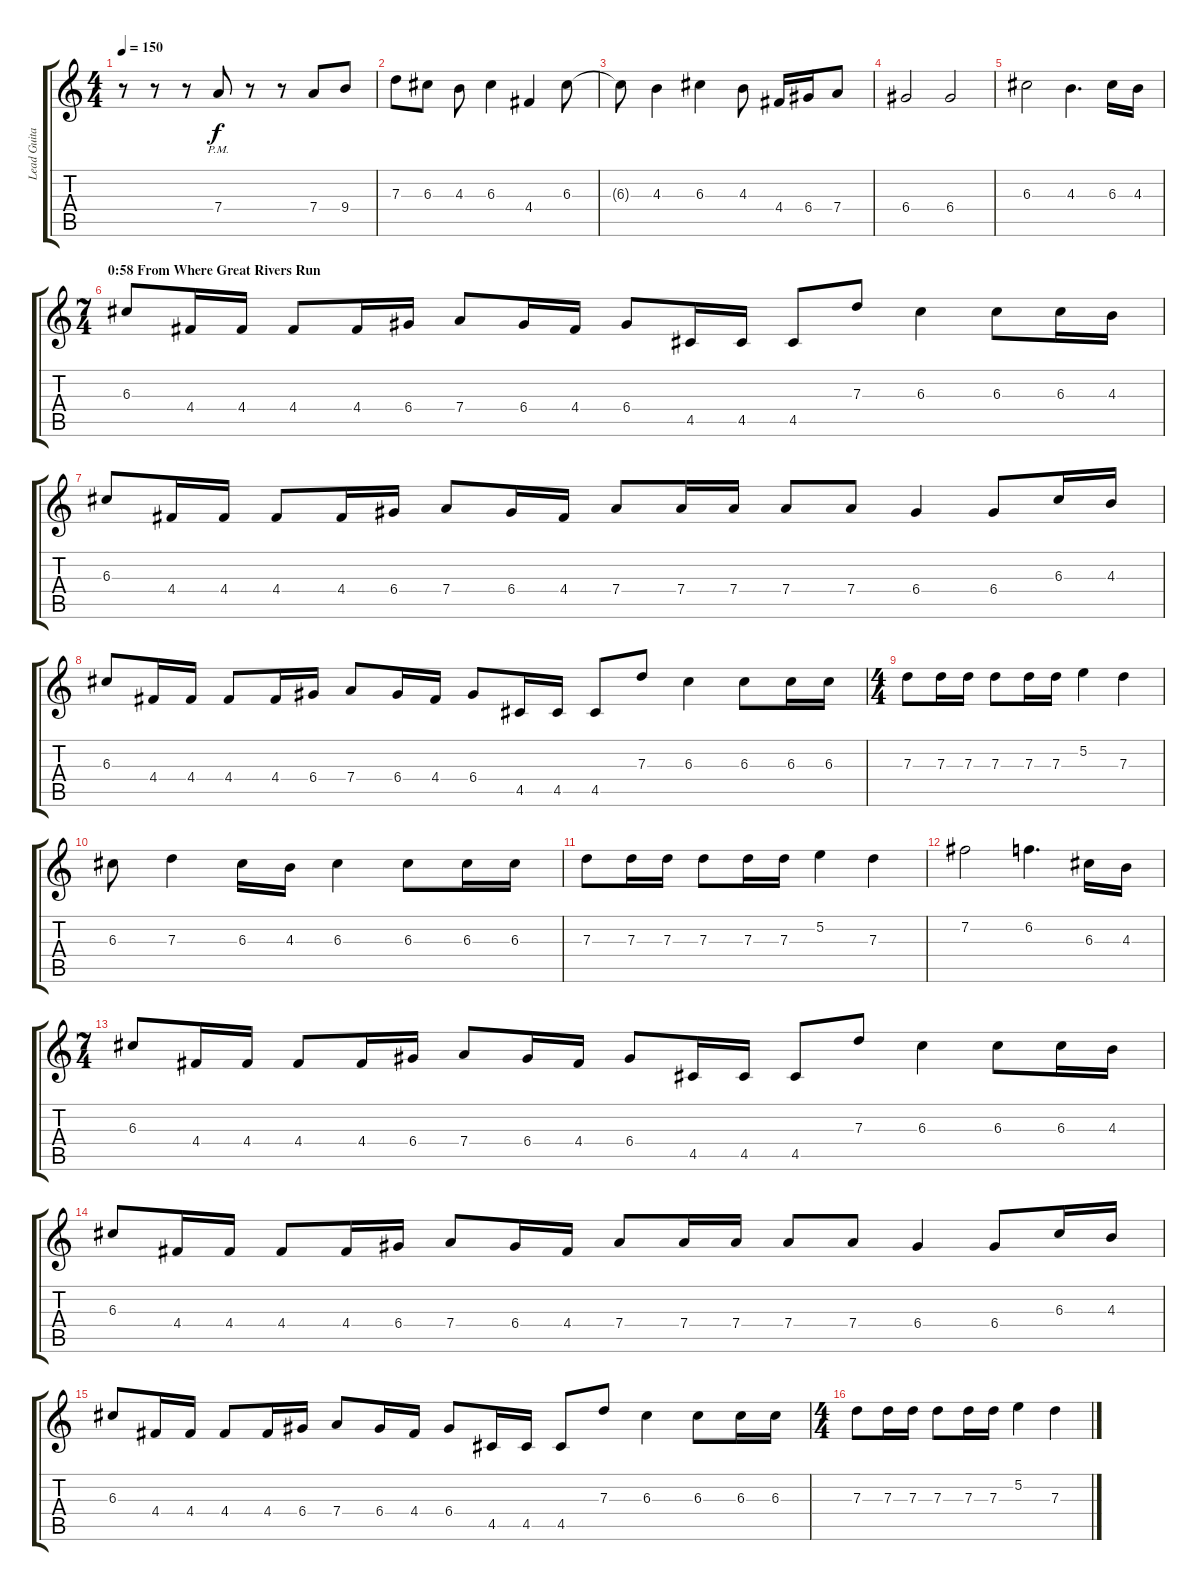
\track ("Lead Guitar 1" "Lead Guita") {instrument distortionguitar}
\staff {score tabs}
\tuning (E4 B3 G3 D3 A2 E2) {hide}
\ts (4 4)
\tempo 150
\clef g2
\ks c
r.8{dy f} r.8 r.8 7.4{pm}.8 r.8 r.8 7.4.8 9.4.8 |
7.3.8 6.3.8 4.3.8 6.3.4 4.4.4 6.3.8 |
6.3{t}.8 4.3.4 6.3.4 4.3.8 4.4.16 6.4.16 7.4.8 |
6.4.2 6.4.2 |
6.3.2 4.3.4{d} 6.3.16 4.3.16 |
\ts (7 4)
\section ("" "0:58 From Where Great Rivers Run")
6.3.8 4.4.16 4.4.16 4.4.8 4.4.16 6.4.16 7.4.8 6.4.16 4.4.16 6.4.8 4.5.16 4.5.16 4.5.8 7.3.8 6.3.4 6.3.8 6.3.16 4.3.16 |
6.3.8 4.4.16 4.4.16 4.4.8 4.4.16 6.4.16 7.4.8 6.4.16 4.4.16 7.4.8 7.4.16 7.4.16 7.4.8 7.4.8 6.4.4 6.4.8 6.3.16 4.3.16 |
6.3.8 4.4.16 4.4.16 4.4.8 4.4.16 6.4.16 7.4.8 6.4.16 4.4.16 6.4.8 4.5.16 4.5.16 4.5.8 7.3.8 6.3.4 6.3.8 6.3.16 6.3.16 |
\ts (4 4)
7.3.8 7.3.16 7.3.16 7.3.8 7.3.16 7.3.16 5.2.4 7.3.4 |
6.3.8 7.3.4 6.3.16 4.3.16 6.3.4 6.3.8 6.3.16 6.3.16 |
7.3.8 7.3.16 7.3.16 7.3.8 7.3.16 7.3.16 5.2.4 7.3.4 |
7.2.2 6.2.4{d} 6.3.16 4.3.16 |
\ts (7 4)
6.3.8 4.4.16 4.4.16 4.4.8 4.4.16 6.4.16 7.4.8 6.4.16 4.4.16 6.4.8 4.5.16 4.5.16 4.5.8 7.3.8 6.3.4 6.3.8 6.3.16 4.3.16 |
6.3.8 4.4.16 4.4.16 4.4.8 4.4.16 6.4.16 7.4.8 6.4.16 4.4.16 7.4.8 7.4.16 7.4.16 7.4.8 7.4.8 6.4.4 6.4.8 6.3.16 4.3.16 |
6.3.8 4.4.16 4.4.16 4.4.8 4.4.16 6.4.16 7.4.8 6.4.16 4.4.16 6.4.8 4.5.16 4.5.16 4.5.8 7.3.8 6.3.4 6.3.8 6.3.16 6.3.16 |
\ts (4 4)
7.3.8 7.3.16 7.3.16 7.3.8 7.3.16 7.3.16 5.2.4 7.3.4
